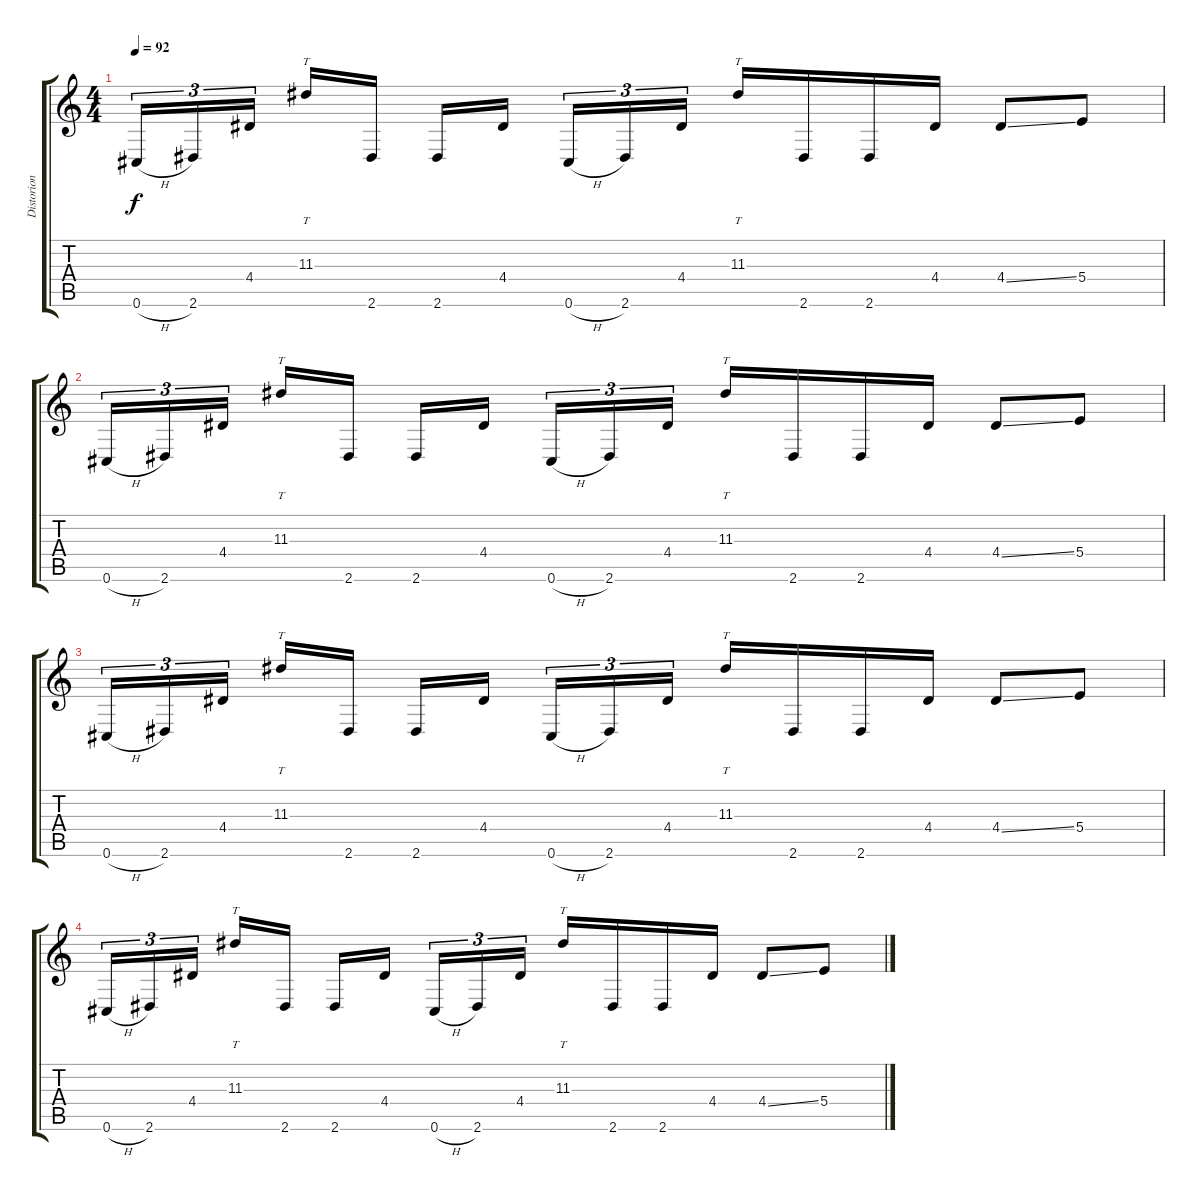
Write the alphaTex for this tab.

\track ("Distorion Guitar" "Distorion ") {instrument distortionguitar}
\staff {score tabs}
\tuning (Db4 Ab3 E3 B2 Gb2 Db2) {hide}
\ts (4 4)
\tempo 92
\clef g2
\ks c
0.6{h}.16{tu (3 2) dy f} 2.6.16{tu (3 2)} 4.4.16{tu (3 2)} 11.3.16{tt} 2.6.16 2.6.16 4.4.16 0.6{h}.16{tu (3 2)} 2.6.16{tu (3 2)} 4.4.16{tu (3 2)} 11.3.16{tt} 2.6.16 2.6.16 4.4.16 4.4{ss}.8 5.4.8 |
0.6{h}.16{tu (3 2)} 2.6.16{tu (3 2)} 4.4.16{tu (3 2)} 11.3.16{tt} 2.6.16 2.6.16 4.4.16 0.6{h}.16{tu (3 2)} 2.6.16{tu (3 2)} 4.4.16{tu (3 2)} 11.3.16{tt} 2.6.16 2.6.16 4.4.16 4.4{ss}.8 5.4.8 |
0.6{h}.16{tu (3 2)} 2.6.16{tu (3 2)} 4.4.16{tu (3 2)} 11.3.16{tt} 2.6.16 2.6.16 4.4.16 0.6{h}.16{tu (3 2)} 2.6.16{tu (3 2)} 4.4.16{tu (3 2)} 11.3.16{tt} 2.6.16 2.6.16 4.4.16 4.4{ss}.8 5.4.8 |
0.6{h}.16{tu (3 2)} 2.6.16{tu (3 2)} 4.4.16{tu (3 2)} 11.3.16{tt} 2.6.16 2.6.16 4.4.16 0.6{h}.16{tu (3 2)} 2.6.16{tu (3 2)} 4.4.16{tu (3 2)} 11.3.16{tt} 2.6.16 2.6.16 4.4.16 4.4{ss}.8 5.4.8
